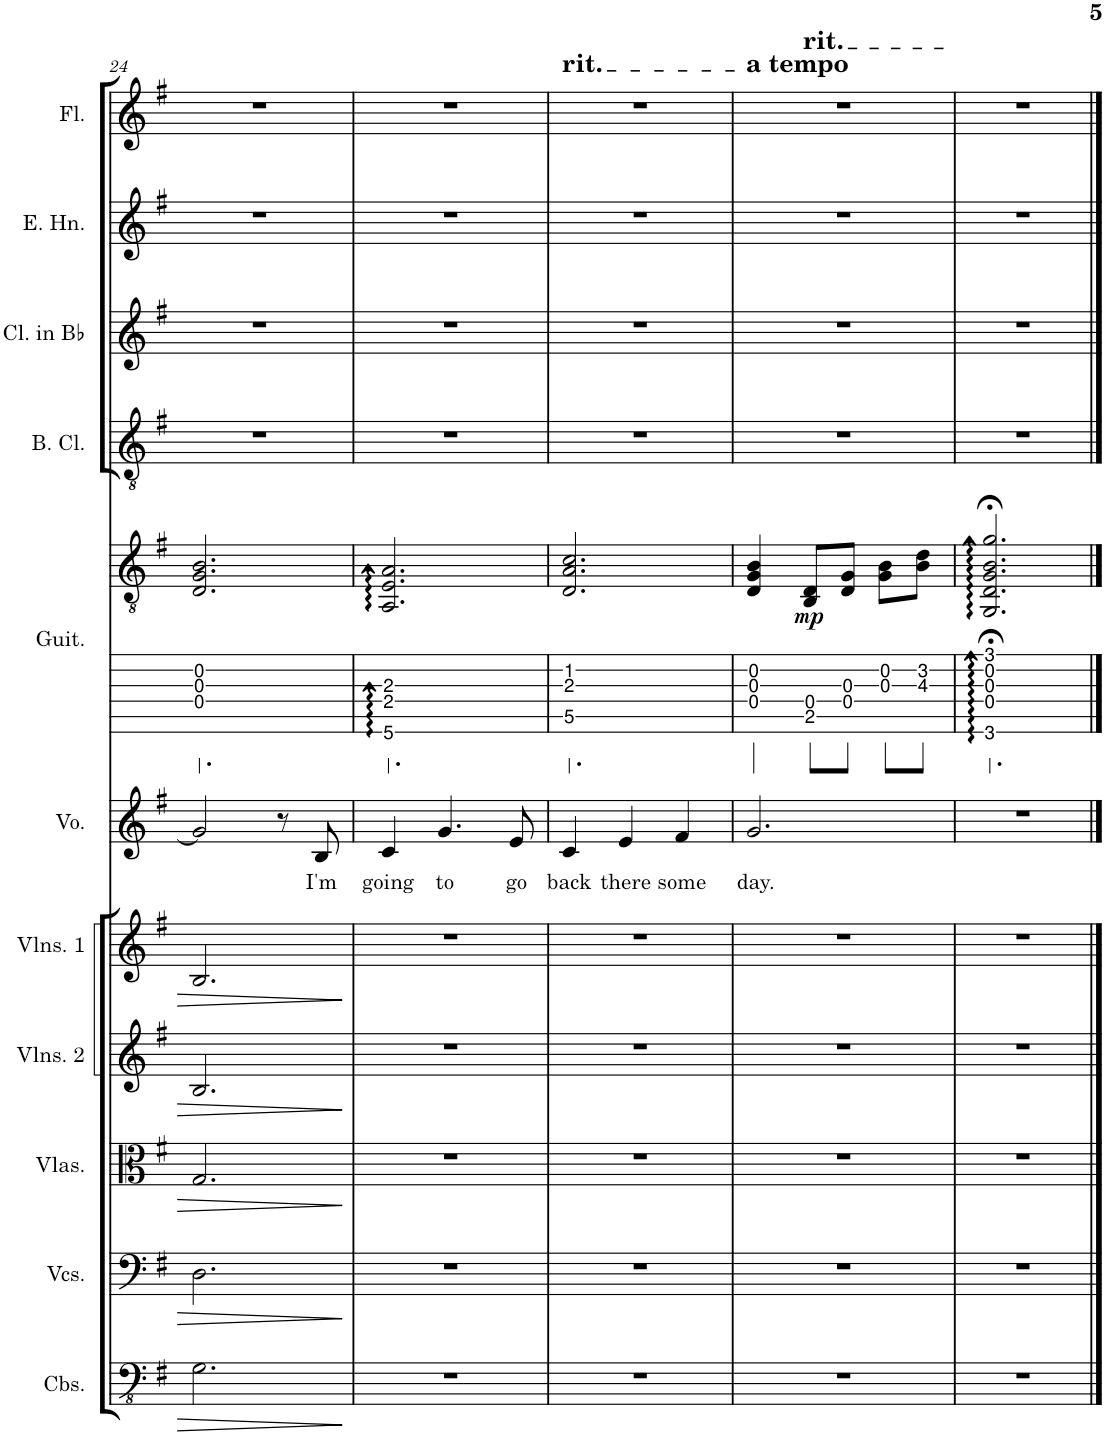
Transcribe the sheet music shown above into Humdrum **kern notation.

**kern	**kern	**kern	**kern	**kern	**kern	**text	**kern	**kern	**dynam	**kern	**kern	**kern	**kern
*part11	*part10	*part9	*part8	*part7	*part6	*part6	*part5	*part5	*part5	*part4	*part3	*part2	*part1
*staff12	*staff11	*staff10	*staff9	*staff8	*staff7	*staff7	*staff6	*staff5	*staff5/6	*staff4	*staff3	*staff2	*staff1
*I"Contrabasses	*I"Violoncellos	*I"Violas	*I"Violins 2	*I"Violins 1	*I"Voice	*	*I"Acoustic Guitar	*	*	*I"Bass Clarinet	*I"Clarinet in Bb	*I"English Horn	*I"Flute
*I'Cbs.	*I'Vcs.	*I'Vlas.	*I'Vlns. 2	*I'Vlns. 1	*I'Vo.	*	*I'Guit.	*	*	*I'B. Cl.	*I'Cl. in Bb	*I'E. Hn.	*I'Fl.
!!LO:PB:g=z
*clefFv4	*clefF4	*clefC3	*clefG2	*clefG2	*clefG2	*	*	*clefGv2	*	*clefGv2	*clefG2	*clefG2	*clefG2
*	*	*	*	*	*	*	*	*	*	*Trd8c14	*Trd1c2	*Trd4c7	*
*k[f#]	*k[f#]	*k[f#]	*k[f#]	*k[f#]	*k[f#]	*	*k[f#]	*k[f#]	*	*k[f#]	*k[f#]	*k[f#]	*k[f#]
*M3/4	*M3/4	*M3/4	*M3/4	*M3/4	*M3/4	*	*M3/4	*M3/4	*	*M3/4	*M3/4	*M3/4	*M3/4
=24	=24	=24	=24	=24	=24	=24	=24	=24	=24	=24	=24	=24	=24
2.GG\	2.D\	2.G/	2.B/	2.B/	2g/]	.	2.D\ 2.G\ 2.B\	2.D/ 2.G/ 2.B/	.	2.r	2.r	2.r	2.r
.	.	.	.	.	8r	.	.	.	.	.	.	.	.
!	!	!	!	!	!	!LO:LY:b	!	!	!	!	!	!	!
.	.	.	.	.	8B/	I'm	.	.	.	.	.	.	.
=25	=25	=25	=25	=25	=25	=25	=25	=25	=25	=25	=25	=25	=25
!	!	!	!	!	!	!LO:LY:b	!	!	!	!	!	!	!
2.r	2.r	2.r	2.r	2.r	4c/	going	2.AA\ 2.E\ 2.A\	2.AA/ 2.E/ 2.A/	.	2.r	2.r	2.r	2.r
!	!	!	!	!	!	!LO:LY:b	!	!	!	!	!	!	!
.	.	.	.	.	4.g/	to	.	.	.	.	.	.	.
!	!	!	!	!	!	!LO:LY:b	!	!	!	!	!	!	!
.	.	.	.	.	8e/	go	.	.	.	.	.	.	.
=26	=26	=26	=26	=26	=26	=26	=26	=26	=26	=26	=26	=26	=26
!	!	!	!	!	!	!	!	!	!	!	!	!	!LO:TX:a:t=rit.
!	!	!	!	!	!	!LO:LY:b	!	!	!	!	!	!	!
2.r	2.r	2.r	2.r	2.r	4c/	back	2.D\ 2.A\ 2.c\	2.D/ 2.A/ 2.c/	.	2.r	2.r	2.r	2.r
!	!	!	!	!	!	!LO:LY:b	!	!	!	!	!	!	!
.	.	.	.	.	4e/	there	.	.	.	.	.	.	.
!	!	!	!	!	!	!LO:LY:b	!	!	!	!	!	!	!
.	.	.	.	.	4f#/	some	.	.	.	.	.	.	.
=27	=27	=27	=27	=27	=27	=27	=27	=27	=27	=27	=27	=27	=27
!	!	!	!	!	!	!	!	!	!	!	!	!	!LO:TX:a:B:t=a tempo
!	!	!	!	!	!	!LO:LY:b	!	!	!	!	!	!	!
*	*	*	*	*	*	*	*	*	*	*	*	*	*^
2.r	2.r	2.r	2.r	2.r	2.g/	day.	4D\ 4G\ 4B\	4D/ 4G/ 4B/	.	2.r	2.r	2.r	2.r	4ryy
!	!	!	!	!	!	!	!	!	!	!	!	!	!	!LO:TX:a:t=rit.
!	!	!	!	!	!	!	!	!	!LO:DY:b	!	!	!	!	!
.	.	.	.	.	.	.	8BB\ 8D\L	8BB/ 8D/L	mp	.	.	.	.	2ryy
.	.	.	.	.	.	.	8D\ 8G\J	8D/ 8G/J	.	.	.	.	.	.
.	.	.	.	.	.	.	8G\ 8B\L	8G\ 8B\L	.	.	.	.	.	.
.	.	.	.	.	.	.	8B\ 8d\J	8B\ 8d\J	.	.	.	.	.	.
*	*	*	*	*	*	*	*	*	*	*	*	*	*v	*v
=28	=28	=28	=28	=28	=28	=28	=28	=28	=28	=28	=28	=28	=28
2.r	2.r	2.r	2.r	2.r	2.r	.	2.GG\;< 2.D\;< 2.G\;< 2.B\;< 2.g\;<	2.GG/;< 2.D/;< 2.G/;< 2.B/;< 2.g/;<	.	2.r	2.r	2.r	2.r
==	==	==	==	==	==	==	==	==	==	==	==	==	==
*-	*-	*-	*-	*-	*-	*-	*-	*-	*-	*-	*-	*-	*-
